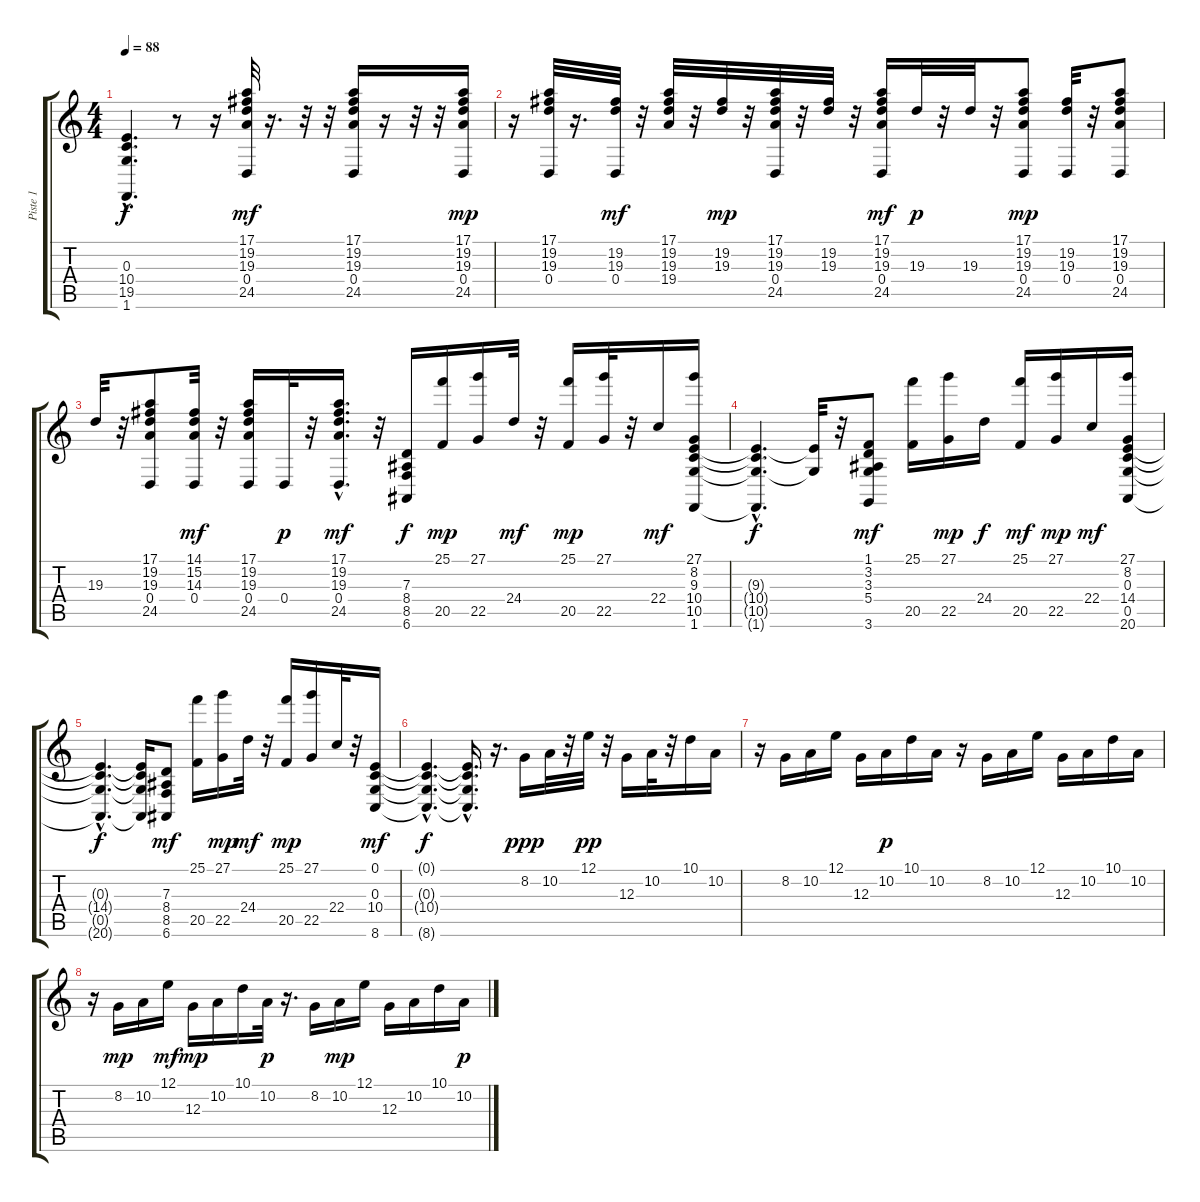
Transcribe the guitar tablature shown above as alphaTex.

\track ("Piste 1" "Piste 1") {instrument electricgrandpiano}
\staff {score tabs}
\tuning (E4 B3 G3 D3 A2 E2) {hide}
\ts (4 4)
\tempo 88
\clef g2
\ks c
(0.3{hac t} 10.4{hac t} 19.5{hac t} 1.6{hac t}).4{d dy f} r.8 r.16 (17.1 19.2 19.3 0.4 24.5).32{dy mf} r.16{d} r.32 r.32 (17.1 19.2 19.3 0.4 24.5).16 r.16 r.32 r.32 (17.1 19.2 19.3 0.4 24.5).16{dy mp} |
r.16 (17.1 19.2 19.3 0.4).32 r.16{d} (19.2 19.3 0.4).32{dy mf} r.32 (17.1 19.2 19.3 19.4).32 r.32 (19.2 19.3).32{dy mp} r.32 (17.1 19.2 19.3 0.4 24.5).32 r.32 (19.2 19.3).32 r.32 (17.1 19.2 19.3 0.4 24.5).16{dy mf} 19.3.32{dy p} r.32 19.3.32 r.32 (17.1 19.2 19.3 0.4 24.5).8{dy mp} (19.2 19.3 0.4).32 r.32 (17.1 19.2 19.3 0.4 24.5).8 |
19.3.32 r.32 (17.1 19.2 19.3 0.4 24.5).8 (14.1 15.2 14.3 0.4).32{dy mf} r.32 (17.1 19.2 19.3 0.4 24.5).16 0.4.32{dy p} r.32 (17.1{hac} 19.2{hac} 19.3{hac} 0.4{hac} 24.5{hac}).16{d dy mf} r.32 (7.3 8.4 8.5 6.6).16{dy f} (25.1 20.5).16{dy mp} (27.1 22.5).16 24.4.32{dy mf} r.32 (25.1 20.5).16{dy mp} (27.1 22.5).32 r.32 22.4.16{dy mf} (27.1 8.2 9.3 10.4 10.5 1.6).16 |
(9.3{hac t} 10.4{hac t} 10.5{hac t} 1.6{hac t}).4{d dy f} (9.3{t} 10.5{t}).32 r.32 (1.1 3.2 3.3 5.4 3.6).8{dy mf} (25.1 20.5).16 (27.1 22.5).16{dy mp} 24.4.16{dy f} (25.1 20.5).16{dy mf} (27.1 22.5).16{dy mp} 22.4.16{dy mf} (27.1 8.2 0.3 14.4 0.5 20.6).16 |
(0.3{hac t} 14.4{hac t} 0.5{hac t} 20.6{hac t}).4{d dy f} (0.3{t} 14.4{t} 0.5{t} 20.6{t}).16 (7.3 8.4 8.5 6.6).8{dy mf} (25.1 20.5).16 (27.1 22.5).16{dy mp} 24.4.32{dy mf} r.32 (25.1 20.5).16{dy mp} (27.1 22.5).16 22.4.32 r.32 (0.1 0.3 10.4 8.6).16{dy mf} |
(0.1{hac t} 0.3{hac t} 10.4{hac t} 8.6{hac t}).4{d dy f} (0.1{hac t} 0.3{hac t} 10.4{hac t} 8.6{hac t}).16{d} r.16{d} 8.2.16{dy ppp} 10.2.32 r.32 12.1.32{dy pp} r.32 12.3.16 10.2.32 r.32 10.1.16 10.2.16 |
r.16 8.2.16 10.2.16 12.1.16 12.3.16 10.2.16{dy p} 10.1.16 10.2.16 r.16 8.2.16 10.2.16 12.1.16 12.3.16 10.2.16 10.1.16 10.2.16 |
r.16 8.2.16{dy mp} 10.2.16 12.1.16{dy mf} 12.3.16{dy mp} 10.2.16 10.1.16 10.2.32{dy p} r.16{d} 8.2.16 10.2.16{dy mp} 12.1.16 12.3.16 10.2.16 10.1.16 10.2.16{dy p}
